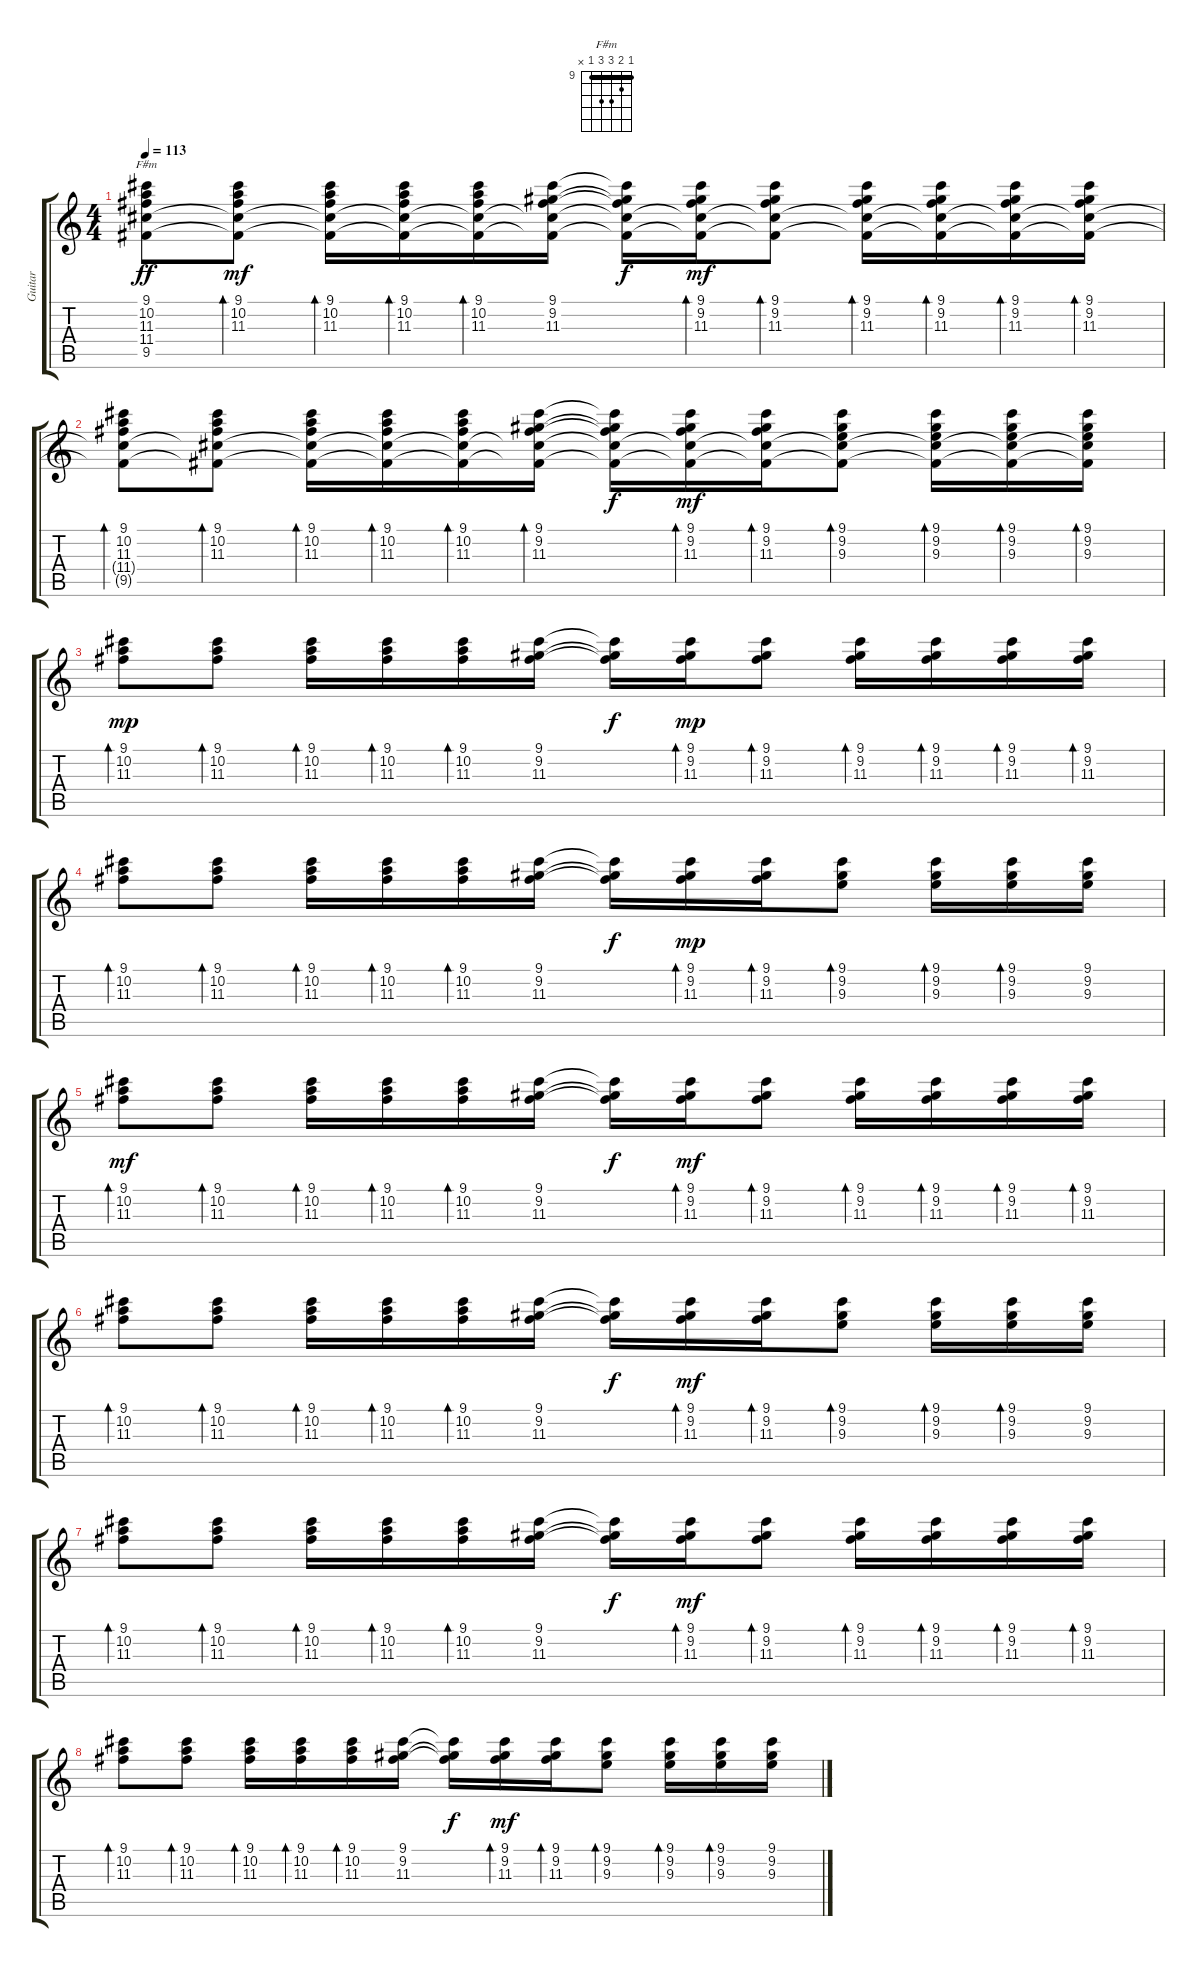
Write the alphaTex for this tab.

\track ("Guitar" "Guitar") {instrument overdrivenguitar}
\staff {score tabs}
\tuning (E4 B3 G3 D3 A2 E2) {hide}
\chord ("F#m" 9 10 11 11 9 x) {firstfret 9 barre 9}
\ts (4 4)
\tempo 113
\clef g2
\ks c
(9.1 10.2 11.3 11.4 9.5).8{ch "F#m" dy ff instrument overdrivenguitar} (9.1 10.2 11.3 11.4{t} 9.5{t}).8{bd 120 dy mf} (9.1 10.2 11.3 11.4{t} 9.5{t}).16{bd 120} (9.1 10.2 11.3 11.4{t} 9.5{t}).16{bd 240} (9.1 10.2 11.3 11.4{t} 9.5{t}).16{bd 240} (9.1 9.2 11.3 11.4{t} 9.5{t}).16 (9.1{t} 9.2{t} 11.3{t} 11.4{t} 9.5{t}).16{dy f} (9.1 9.2 11.3 11.4{t} 9.5{t}).16{bd 240 dy mf} (9.1 9.2 11.3 11.4{t} 9.5{t}).8{bd 240} (9.1 9.2 11.3 11.4{t} 9.5{t}).16{bd 240} (9.1 9.2 11.3 11.4{t} 9.5{t}).16{bd 240} (9.1 9.2 11.3 11.4{t} 9.5{t}).16{bd 240} (9.1 9.2 11.3 11.4{t} 9.5{t}).16{bd 240} |
(9.1 10.2 11.3 11.4{t} 9.5{t}).8{bd 120} (9.1 10.2 11.3 11.4{t} 9.5{t}).8{bd 120} (9.1 10.2 11.3 11.4{t} 9.5{t}).16{bd 240} (9.1 10.2 11.3 11.4{t} 9.5{t}).16{bd 240} (9.1 10.2 11.3 11.4{t} 9.5{t}).16{bd 240} (9.1 9.2 11.3 11.4{t} 9.5{t}).16{bd 240} (9.1{t} 9.2{t} 11.3{t} 11.4{t} 9.5{t}).16{dy f} (9.1 9.2 11.3 11.4{t} 9.5{t}).16{bd 240 dy mf} (9.1 9.2 11.3 11.4{t} 9.5{t}).16{bd 240} (9.1 9.2 9.3 11.4{t} 9.5{t}).8{bd 120} (9.1 9.2 9.3 11.4{t} 9.5{t}).16{bd 240} (9.1 9.2 9.3 11.4{t} 9.5{t}).16{bd 240} (9.1 9.2 9.3 11.4{t} 9.5{t}).16{bd 240} |
(9.1 10.2 11.3).8{bd 120 dy mp} (9.1 10.2 11.3).8{bd 120} (9.1 10.2 11.3).16{bd 120} (9.1 10.2 11.3).16{bd 240} (9.1 10.2 11.3).16{bd 240} (9.1 9.2 11.3).16 (9.1{t} 9.2{t} 11.3{t}).16{dy f} (9.1 9.2 11.3).16{bd 240 dy mp} (9.1 9.2 11.3).8{bd 240} (9.1 9.2 11.3).16{bd 240} (9.1 9.2 11.3).16{bd 240} (9.1 9.2 11.3).16{bd 240} (9.1 9.2 11.3).16{bd 240} |
(9.1 10.2 11.3).8{bd 120} (9.1 10.2 11.3).8{bd 120} (9.1 10.2 11.3).16{bd 120} (9.1 10.2 11.3).16{bd 240} (9.1 10.2 11.3).16{bd 240} (9.1 9.2 11.3).16 (9.1{t} 9.2{t} 11.3{t}).16{dy f} (9.1 9.2 11.3).16{bd 240 dy mp} (9.1 9.2 11.3).16{bd 240} (9.1 9.2 9.3).8{bd 240} (9.1 9.2 9.3).16{bd 240} (9.1 9.2 9.3).16{bd 240} (9.1 9.2 9.3).16 |
(9.1 10.2 11.3).8{bd 120 dy mf} (9.1 10.2 11.3).8{bd 120} (9.1 10.2 11.3).16{bd 120} (9.1 10.2 11.3).16{bd 240} (9.1 10.2 11.3).16{bd 240} (9.1 9.2 11.3).16 (9.1{t} 9.2{t} 11.3{t}).16{dy f} (9.1 9.2 11.3).16{bd 240 dy mf} (9.1 9.2 11.3).8{bd 240} (9.1 9.2 11.3).16{bd 240} (9.1 9.2 11.3).16{bd 240} (9.1 9.2 11.3).16{bd 240} (9.1 9.2 11.3).16{bd 240} |
(9.1 10.2 11.3).8{bd 120} (9.1 10.2 11.3).8{bd 120} (9.1 10.2 11.3).16{bd 120} (9.1 10.2 11.3).16{bd 240} (9.1 10.2 11.3).16{bd 240} (9.1 9.2 11.3).16 (9.1{t} 9.2{t} 11.3{t}).16{dy f} (9.1 9.2 11.3).16{bd 240 dy mf} (9.1 9.2 11.3).16{bd 240} (9.1 9.2 9.3).8{bd 240} (9.1 9.2 9.3).16{bd 240} (9.1 9.2 9.3).16{bd 240} (9.1 9.2 9.3).16 |
(9.1 10.2 11.3).8{bd 120} (9.1 10.2 11.3).8{bd 120} (9.1 10.2 11.3).16{bd 120} (9.1 10.2 11.3).16{bd 240} (9.1 10.2 11.3).16{bd 240} (9.1 9.2 11.3).16 (9.1{t} 9.2{t} 11.3{t}).16{dy f} (9.1 9.2 11.3).16{bd 240 dy mf} (9.1 9.2 11.3).8{bd 240} (9.1 9.2 11.3).16{bd 240} (9.1 9.2 11.3).16{bd 240} (9.1 9.2 11.3).16{bd 240} (9.1 9.2 11.3).16{bd 240} |
(9.1 10.2 11.3).8{bd 120} (9.1 10.2 11.3).8{bd 120} (9.1 10.2 11.3).16{bd 120} (9.1 10.2 11.3).16{bd 240} (9.1 10.2 11.3).16{bd 240} (9.1 9.2 11.3).16 (9.1{t} 9.2{t} 11.3{t}).16{dy f} (9.1 9.2 11.3).16{bd 240 dy mf} (9.1 9.2 11.3).16{bd 240} (9.1 9.2 9.3).8{bd 240} (9.1 9.2 9.3).16{bd 240} (9.1 9.2 9.3).16{bd 240} (9.1 9.2 9.3).16
